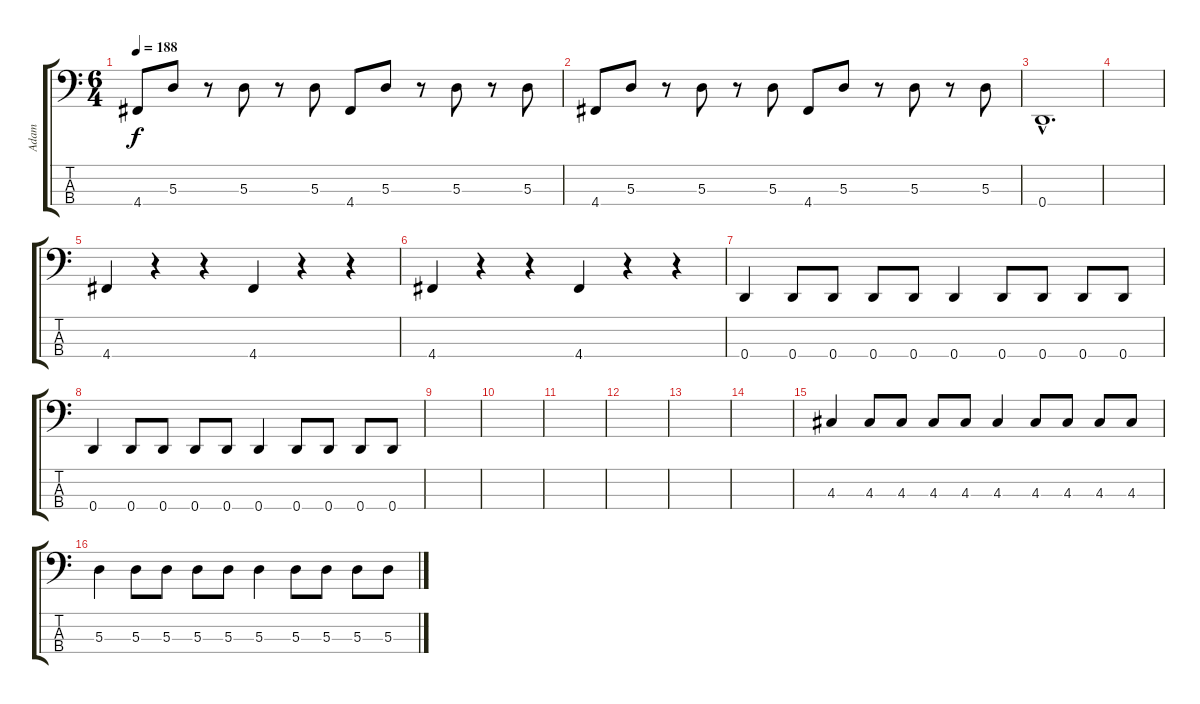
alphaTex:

\track ("Adam" "Adam") {instrument electricbasspick}
\staff {score tabs}
\tuning (G2 D2 A1 D1) {hide}
\ts (6 4)
\tempo 188
\clef f4
\ks c
4.4.8{dy f} 5.3.8 r.8 5.3.8 r.8 5.3.8 4.4.8 5.3.8 r.8 5.3.8 r.8 5.3.8 |
4.4.8 5.3.8 r.8 5.3.8 r.8 5.3.8 4.4.8 5.3.8 r.8 5.3.8 r.8 5.3.8 |
0.4{hac}.1{d} |
|
4.4.4 r.4 r.4 4.4.4 r.4 r.4 |
4.4.4 r.4 r.4 4.4.4 r.4 r.4 |
0.4.4 0.4.8 0.4.8 0.4.8 0.4.8 0.4.4 0.4.8 0.4.8 0.4.8 0.4.8 |
0.4.4 0.4.8 0.4.8 0.4.8 0.4.8 0.4.4 0.4.8 0.4.8 0.4.8 0.4.8 |
|
|
|
|
|
|
4.3.4 4.3.8 4.3.8 4.3.8 4.3.8 4.3.4 4.3.8 4.3.8 4.3.8 4.3.8 |
5.3.4 5.3.8 5.3.8 5.3.8 5.3.8 5.3.4 5.3.8 5.3.8 5.3.8 5.3.8
